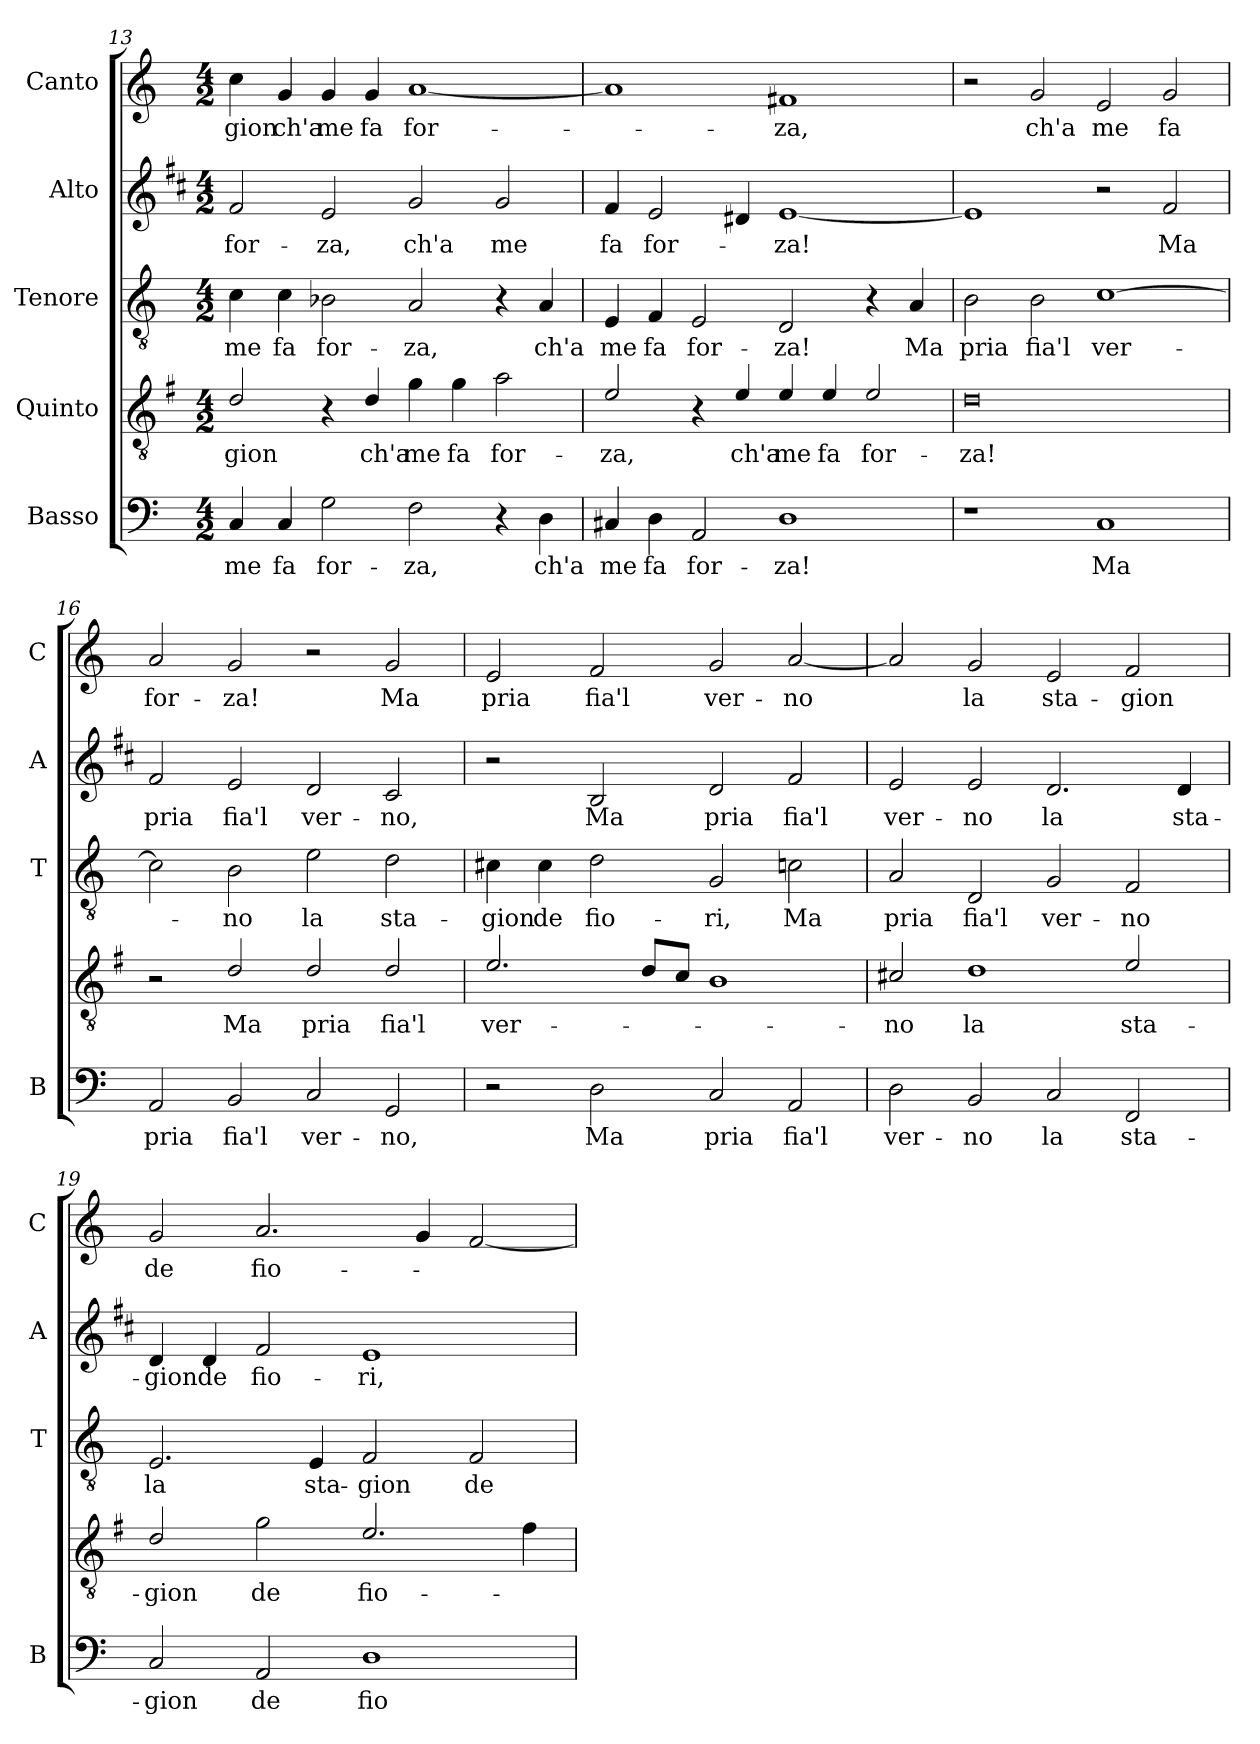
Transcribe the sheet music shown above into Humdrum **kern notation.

**kern	**text	**kern	**text	**kern	**text	**kern	**text	**kern	**text
*part5	*part5	*part4	*part4	*part3	*part3	*part2	*part2	*part1	*part1
*staff5	*staff5	*staff4	*staff4	*staff3	*staff3	*staff2	*staff2	*staff1	*staff1
*I"Basso	*	*I"Quinto	*	*I"Tenore	*	*I"Alto	*	*I"Canto	*
*I'B	*	*	*	*I'T	*	*I'A	*	*I'C	*
*clefF4	*	*clefGv2	*	*clefGv2	*	*clefG2	*	*clefG2	*
*	*	*ITrd4c7	*	*	*	*ITrd1c2	*	*	*
*k[]	*	*k[]	*	*k[]	*	*k[]	*	*k[]	*
*C:	*	*C:	*	*C:	*	*C:	*	*C:	*
*M4/2	*	*M4/2	*	*M4/2	*	*M4/2	*	*M4/2	*
=13	=13	=13	=13	=13	=13	=13	=13	=13	=13
!	!LO:LY:b	!	!LO:LY:b	!	!LO:LY:b	!	!LO:LY:b	!	!LO:LY:b
4C/	me	2G/	-gion	4c\	me	2e/	for-	4cc\	-gion
!	!LO:LY:b	!	!	!	!LO:LY:b	!	!	!	!LO:LY:b
4C/	fa	.	.	4c\	fa	.	.	4g/	ch'a
!	!LO:LY:b	!	!	!	!LO:LY:b	!	!LO:LY:b	!	!LO:LY:b
2G\	for-	4r	.	2B-X\	for-	2d/	-za,	4g/	me
!	!	!	!LO:LY:b	!	!	!	!	!	!LO:LY:b
.	.	4G/	ch'a	.	.	.	.	4g/	fa
!	!LO:LY:b	!	!LO:LY:b	!	!LO:LY:b	!	!LO:LY:b	!	!LO:LY:b
2F\	-za,	4c\	me	2A/	-za,	2f/	ch'a	[1a	for-
!	!	!	!LO:LY:b	!	!	!	!	!	!
.	.	4c\	fa	.	.	.	.	.	.
!	!	!	!LO:LY:b	!	!	!	!LO:LY:b	!	!
4r	.	2d\	for-	4r	.	2f/	me	.	.
!	!LO:LY:b	!	!	!	!LO:LY:b	!	!	!	!
4D\	ch'a	.	.	4A/	ch'a	.	.	.	.
=14	=14	=14	=14	=14	=14	=14	=14	=14	=14
!	!LO:LY:b	!	!LO:LY:b	!	!LO:LY:b	!	!LO:LY:b	!	!
4C#X/	me	2A/	-za,	4E/	me	4e/	fa	1a]	.
!	!LO:LY:b	!	!	!	!LO:LY:b	!	!LO:LY:b	!	!
4D\	fa	.	.	4F/	fa	2d/	for-	.	.
!	!LO:LY:b	!	!	!	!LO:LY:b	!	!	!	!
2AA/	for-	4r	.	2E/	for-	.	.	.	.
!	!	!	!LO:LY:b	!	!	!	!	!	!
.	.	4A/	ch'a	.	.	4c#X/	.	.	.
!	!LO:LY:b	!	!LO:LY:b	!	!LO:LY:b	!	!LO:LY:b	!	!LO:LY:b
1D	-za!	4A/	me	2D/	-za!	[1d	-za!	1f#X	-za,
!	!	!	!LO:LY:b	!	!	!	!	!	!
.	.	4A/	fa	.	.	.	.	.	.
!	!	!	!LO:LY:b	!	!	!	!	!	!
.	.	2A/	for-	4r	.	.	.	.	.
!	!	!	!	!	!LO:LY:b	!	!	!	!
.	.	.	.	4A/	Ma	.	.	.	.
!!LO:LB:g=z
=15	=15	=15	=15	=15	=15	=15	=15	=15	=15
!	!	!	!LO:LY:b	!	!LO:LY:b	!	!	!	!
1r	.	0G	-za!	2B\	pria	1d]	.	2r	.
!	!	!	!	!	!LO:LY:b	!	!	!	!LO:LY:b
.	.	.	.	2B\	fia'l	.	.	2g/	ch'a
!	!LO:LY:b	!	!	!	!LO:LY:b	!	!	!	!LO:LY:b
1C	Ma	.	.	[1c	ver-	2r	.	2e/	me
!	!	!	!	!	!	!	!LO:LY:b	!	!LO:LY:b
.	.	.	.	.	.	2e/	Ma	2g/	fa
=16	=16	=16	=16	=16	=16	=16	=16	=16	=16
!	!LO:LY:b	!	!	!	!	!	!LO:LY:b	!	!LO:LY:b
2AA/	pria	2r	.	2c\]	.	2e/	pria	2a/	for-
!	!LO:LY:b	!	!LO:LY:b	!	!LO:LY:b	!	!LO:LY:b	!	!LO:LY:b
2BB/	fia'l	2G/	Ma	2B\	-no	2d/	fia'l	2g/	-za!
!	!LO:LY:b	!	!LO:LY:b	!	!LO:LY:b	!	!LO:LY:b	!	!
2C/	ver-	2G/	pria	2e\	la	2c/	ver-	2r	.
!	!LO:LY:b	!	!LO:LY:b	!	!LO:LY:b	!	!LO:LY:b	!	!LO:LY:b
2GG/	-no,	2G/	fia'l	2d\	sta-	2B/	-no,	2g/	Ma
=17	=17	=17	=17	=17	=17	=17	=17	=17	=17
!	!	!	!LO:LY:b	!	!LO:LY:b	!	!	!	!LO:LY:b
2r	.	2.A/	ver-	4c#X\	-gion	2r	.	2e/	pria
!	!	!	!	!	!LO:LY:b	!	!	!	!
.	.	.	.	4c#\	de	.	.	.	.
!	!LO:LY:b	!	!	!	!LO:LY:b	!	!LO:LY:b	!	!LO:LY:b
2D\	Ma	.	.	2d\	fio-	2A/	Ma	2f/	fia'l
.	.	8G/L	.	.	.	.	.	.	.
.	.	8F/J	.	.	.	.	.	.	.
!	!LO:LY:b	!	!	!	!LO:LY:b	!	!LO:LY:b	!	!LO:LY:b
2C/	pria	1E	.	2G/	-ri,	2c/	pria	2g/	ver-
!	!LO:LY:b	!	!	!	!LO:LY:b	!	!LO:LY:b	!	!LO:LY:b
2AA/	fia'l	.	.	2cn\	Ma	2e/	fia'l	[2a/	-no
=18	=18	=18	=18	=18	=18	=18	=18	=18	=18
!	!LO:LY:b	!	!LO:LY:b	!	!LO:LY:b	!	!LO:LY:b	!	!
2D\	ver-	2F#X/	-no	2A/	pria	2d/	ver-	2a/]	.
!	!LO:LY:b	!	!LO:LY:b	!	!LO:LY:b	!	!LO:LY:b	!	!LO:LY:b
2BB/	-no	1G	la	2D/	fia'l	2d/	-no	2g/	la
!	!LO:LY:b	!	!	!	!LO:LY:b	!	!LO:LY:b	!	!LO:LY:b
2C/	la	.	.	2G/	ver-	2.c/	la	2e/	sta-
!	!LO:LY:b	!	!LO:LY:b	!	!LO:LY:b	!	!	!	!LO:LY:b
2FF/	sta-	2A/	sta-	2F/	-no	.	.	2f/	-gion
!	!	!	!	!	!	!	!LO:LY:b	!	!
.	.	.	.	.	.	4c/	sta-	.	.
=19	=19	=19	=19	=19	=19	=19	=19	=19	=19
!	!LO:LY:b	!	!LO:LY:b	!	!LO:LY:b	!	!LO:LY:b	!	!LO:LY:b
2C/	-gion	2G/	-gion	2.E/	la	4c/	-gion	2g/	de
!	!	!	!	!	!	!	!LO:LY:b	!	!
.	.	.	.	.	.	4c/	de	.	.
!	!LO:LY:b	!	!LO:LY:b	!	!	!	!LO:LY:b	!	!LO:LY:b
2AA/	de	2c\	de	.	.	2e/	fio-	2.a/	fio-
!	!	!	!	!	!LO:LY:b	!	!	!	!
.	.	.	.	4E/	sta-	.	.	.	.
!	!LO:LY:b	!	!LO:LY:b	!	!LO:LY:b	!	!LO:LY:b	!	!
1D	fio-	2.A/	fio-	2F/	-gion	1d	-ri,	.	.
.	.	.	.	.	.	.	.	4g/	.
!	!	!	!	!	!LO:LY:b	!	!	!	!
.	.	.	.	2F/	de	.	.	[2f/	.
.	.	4B\	.	.	.	.	.	.	.
=	=	=	=	=	=	=	=	=	=
*-	*-	*-	*-	*-	*-	*-	*-	*-	*-
